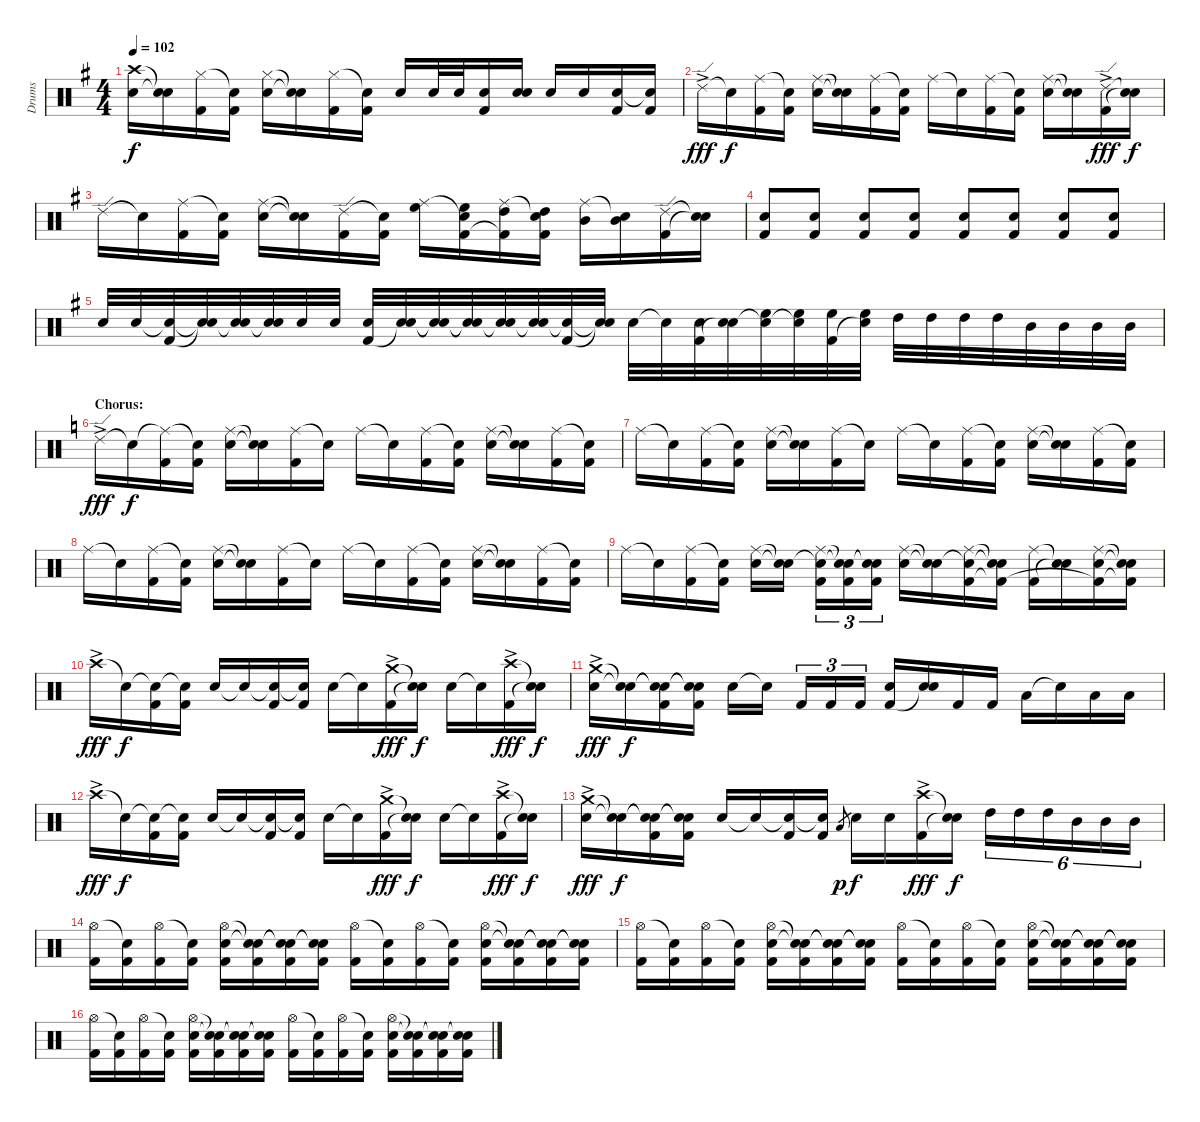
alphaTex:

\track ("Drums" "Drums") {instrument percussion}
\staff {score}
\articulation defaults
\ts (4 4)
\tempo 102
\clef neutral
\ks eminor
("Crash high (hit)" "Snare (hit) 2").16{dy f} ("Snare (hit)"{t} "Snare (hit) 2"{t}).16 ("Hi-Hat (closed)" "Kick (hit) 2").16 ("Snare (hit)"{t} "Kick (hit) 2").16 ("Hi-Hat (closed)" "Snare (hit) 2").16 ("Snare (hit)"{t} "Snare (hit) 2"{t}).16 ("Hi-Hat (closed)" "Kick (hit) 2").16 ("Snare (hit)"{t} "Kick (hit) 2").16 "Snare (hit) 2".16 "Snare (hit) 2".32 "Snare (hit) 2".32 ("Snare (hit) 2" "Kick (hit) 2").16 ("Snare (hit) 2" "Snare (hit) 2").16 "Snare (hit) 2".16 "Snare (hit) 2".16 ("Snare (hit) 2" "Kick (hit) 2").16 ("Snare (hit)"{t} "Kick (hit) 2").16 |
"Ride (edge) 2"{ac}.16{dy fff} "Snare (hit)"{t}.16{dy f} ("Ride (middle)" "Kick (hit) 2").16 ("Snare (hit)"{t} "Kick (hit) 2").16 ("Ride (middle)" "Snare (hit) 2").16 ("Snare (hit)"{t} "Snare (hit)"{t}).16 ("Ride (middle)" "Kick (hit) 2").16 ("Snare (hit)"{t} "Kick (hit) 2").16 "Ride (middle)".16 "Snare (hit)"{t}.16 ("Ride (middle)" "Kick (hit) 2").16 ("Snare (hit)"{t} "Kick (hit) 2").16 ("Ride (middle)" "Snare (hit) 2").16 ("Snare (hit)"{t} "Snare (hit)"{t}).16 ("Ride (edge) 2"{ac} "Kick (hit) 2").16{dy fff} ("Snare (hit)"{t} "Snare (hit)"{t}).16{dy f} |
"Ride (edge) 2".16 "Snare (hit)"{t}.16 ("Ride (middle)" "Kick (hit) 2").16 ("Snare (hit)"{t} "Kick (hit) 2").16 ("Ride (middle)" "Snare (hit) 2").16 ("Snare (hit)"{t} "Snare (hit)"{t}).16 ("Ride (edge) 2" "Kick (hit) 2").16 ("Snare (hit)"{t} "Kick (hit) 2").16 ("Ride (middle)" "High Floor Tom (hit)").16 ("Snare (hit)"{t} "High Floor Tom (hit)" "Kick (hit) 2").16 ("Ride (middle)" "High Tom (hit)" "Kick (hit) 2"{t}).16 ("Snare (hit)"{t} "High Tom (hit)" "Kick (hit) 2").16 ("Ride (middle)" "Mid Tom (hit)").16 ("Snare (hit)"{t} "Mid Tom (hit)").16 ("Ride (edge) 2" "Kick (hit) 2").16 ("Snare (hit)"{t} "Snare (hit)"{t}).16 |
("Snare (hit) 2" "Kick (hit) 2").8 ("Snare (hit) 2" "Kick (hit) 2").8 ("Snare (hit) 2" "Kick (hit) 2").8 ("Snare (hit) 2" "Kick (hit) 2").8 ("Snare (hit) 2" "Kick (hit) 2").8 ("Snare (hit) 2" "Kick (hit) 2").8 ("Snare (hit) 2" "Kick (hit) 2").8 ("Snare (hit) 2" "Kick (hit) 2").8 |
"Snare (hit) 2".32 "Snare (hit) 2".32 ("Snare (hit)"{t} "Kick (hit) 2").32 ("Snare (hit)"{t} "Snare (hit)"{t}).32 ("Snare (hit) 2" "Snare (hit)"{t}).32 ("Snare (hit) 2" "Snare (hit)"{t}).32 "Snare (hit) 2".32 "Snare (hit) 2".32 ("Snare (hit) 2" "Kick (hit) 2").32 ("Snare (hit) 2" "Snare (hit)"{t}).32 ("Snare (hit)"{t} "Snare (hit)"{t}).32 ("Snare (hit)"{t} "Snare (hit)"{t}).32 ("Snare (hit) 2" "Snare (hit)"{t}).32 ("Snare (hit) 2" "Snare (hit)"{t}).32 ("Snare (hit)"{t} "Kick (hit) 2").32 ("Snare (hit)"{t} "Snare (hit)"{t}).32 "Snare (hit) 2".32 "Snare (hit)"{t}.32 ("Snare (hit) 2" "Kick (hit) 2").32 ("Snare (hit) 2" "Snare (hit)"{t}).32 ("High Floor Tom (hit)" "Snare (hit)"{t}).32 ("High Floor Tom (hit)" "Snare (hit)"{t}).32 ("High Floor Tom (hit)" "Kick (hit) 2").32 ("High Floor Tom (hit)" "Snare (hit)"{t}).32 "High Tom (hit)".32 "High Tom (hit)".32 "High Tom (hit)".32 "High Tom (hit)".32 "Mid Tom (hit)".32 "Mid Tom (hit)".32 "Mid Tom (hit)".32 "Mid Tom (hit)".32 |
\section ("" "Chorus:")
\ks c "Ride (edge) 2"{ac}.16{dy fff} "Snare (hit)"{t}.16{dy f}
("Ride (middle)"{t} "Kick (hit) 2").16 ("Snare (hit)"{t} "Kick (hit) 2").16 ("Ride (middle)" "Snare (hit) 2").16 ("Snare (hit)"{t} "Snare (hit)"{t}).16 ("Ride (middle)" "Kick (hit) 2").16 "Snare (hit)"{t}.16 "Ride (middle)".16 "Snare (hit)"{t}.16 ("Ride (middle)" "Kick (hit) 2").16 ("Snare (hit)"{t} "Kick (hit) 2").16 ("Ride (middle)" "Snare (hit) 2").16 ("Snare (hit)"{t} "Snare (hit)"{t}).16 ("Ride (middle)" "Kick (hit) 2").16 ("Snare (hit)"{t} "Kick (hit) 2").16 |
"Ride (middle)".16 "Snare (hit)"{t}.16 ("Ride (middle)" "Kick (hit) 2").16 ("Snare (hit)"{t} "Kick (hit) 2").16 ("Ride (middle)" "Snare (hit) 2").16 ("Snare (hit)"{t} "Snare (hit)"{t}).16 ("Ride (middle)" "Kick (hit) 2").16 "Snare (hit)"{t}.16 "Ride (middle)".16 "Snare (hit)"{t}.16 ("Ride (middle)" "Kick (hit) 2").16 ("Snare (hit)"{t} "Kick (hit) 2").16 ("Ride (middle)" "Snare (hit) 2").16 ("Snare (hit)"{t} "Snare (hit)"{t}).16 ("Ride (middle)" "Kick (hit) 2").16 ("Snare (hit)"{t} "Kick (hit) 2").16 |
"Ride (middle)".16 "Snare (hit)"{t}.16 ("Ride (middle)" "Kick (hit) 2").16 ("Snare (hit)"{t} "Kick (hit) 2").16 ("Ride (middle)" "Snare (hit) 2").16 ("Snare (hit)"{t} "Snare (hit)"{t}).16 ("Ride (middle)" "Kick (hit) 2").16 "Snare (hit)"{t}.16 "Ride (middle)".16 "Snare (hit)"{t}.16 ("Ride (middle)" "Kick (hit) 2").16 ("Snare (hit)"{t} "Kick (hit) 2").16 ("Ride (middle)" "Snare (hit) 2").16 ("Snare (hit)"{t} "Snare (hit)"{t}).16 ("Ride (middle)" "Kick (hit) 2").16 ("Snare (hit)"{t} "Kick (hit) 2").16 |
"Ride (middle)".16 "Snare (hit)"{t}.16 ("Ride (middle)" "Kick (hit) 2").16 ("Snare (hit)"{t} "Kick (hit) 2").16 ("Ride (middle)" "Snare (hit) 2").16 ("Snare (hit)"{t} "Snare (hit)"{t}).16 ("Ride (middle)" "Snare (hit)"{t} "Kick (hit) 2").16{tu (3 2)} ("Snare (hit)"{t} "Snare (hit)"{t} "Kick (hit) 2").16{tu (3 2)} ("Snare (hit)"{t} "Snare (hit)"{t} "Kick (hit) 2").16{tu (3 2)} ("Ride (middle)" "Snare (hit) 2").16 ("Snare (hit)"{t} "Snare (hit)"{t}).16 ("Ride (middle)" "Snare (hit)"{t} "Kick (hit) 2").16 ("Snare (hit)"{t} "Snare (hit)"{t} "Kick (hit) 2"{t}).16 ("Ride (middle)" "Kick (hit) 2").16 ("Snare (hit)"{t} "Snare (hit)"{t}).16 ("Ride (middle)" "Snare (hit) 2" "Kick (hit) 2"{t}).16 ("Snare (hit)"{t} "Snare (hit)"{t} "Kick (hit) 2"{t}).16 |
"Crash high (hit)"{ac}.16{dy fff} "Snare (hit)"{t}.16{dy f} ("Snare (hit)"{t} "Kick (hit) 2").16 ("Snare (hit)"{t} "Kick (hit) 2").16 "Snare (hit) 2".16 "Snare (hit)"{t}.16 ("Snare (hit)"{t} "Kick (hit) 2").16 ("Snare (hit)"{t} "Kick (hit) 2").16 "Snare (hit) 2".16 "Snare (hit)"{t}.16 ("Crash medium (hit)"{ac} "Kick (hit) 2").16{dy fff} ("Snare (hit)"{t} "Snare (hit)"{t}).16{dy f} "Snare (hit) 2".16 "Snare (hit)"{t}.16 ("Crash high (hit)"{ac} "Kick (hit) 2").16{dy fff} ("Snare (hit)"{t} "Snare (hit)"{t}).16{dy f} |
("Crash medium (hit)"{ac} "Snare (hit) 2").16{dy fff} ("Snare (hit)"{t} "Snare (hit)"{t}).16{dy f} ("Snare (hit)"{t} "Snare (hit)"{t} "Kick (hit) 2").16 ("Snare (hit)"{t} "Snare (hit)"{t} "Kick (hit) 2").16 "Snare (hit) 2".16 "Snare (hit)"{t}.16 "Kick (hit) 2".16{tu (3 2)} "Kick (hit) 2".16{tu (3 2)} "Kick (hit) 2".16{tu (3 2)} ("Snare (hit) 2" "Kick (hit) 2").16 ("Snare (hit) 2" "Snare (hit)"{t}).16 "Kick (hit) 2".16 "Kick (hit) 2".16 "Low Tom (hit)".16 "Snare (hit)"{t}.16 "Low Floor Tom (hit)".16 "Low Floor Tom (hit)".16 |
"Crash high (hit)"{ac}.16{dy fff} "Snare (hit)"{t}.16{dy f} ("Snare (hit)"{t} "Kick (hit) 2").16 ("Snare (hit)"{t} "Kick (hit) 2").16 "Snare (hit) 2".16 "Snare (hit)"{t}.16 ("Snare (hit)"{t} "Kick (hit) 2").16 ("Snare (hit)"{t} "Kick (hit) 2").16 "Snare (hit) 2".16 "Snare (hit)"{t}.16 ("Crash medium (hit)"{ac} "Kick (hit) 2").16{dy fff} ("Snare (hit)"{t} "Snare (hit)"{t}).16{dy f} "Snare (hit) 2".16 "Snare (hit)"{t}.16 ("Crash high (hit)"{ac} "Kick (hit) 2").16{dy fff} ("Snare (hit)"{t} "Snare (hit)"{t}).16{dy f} |
("Crash medium (hit)"{ac} "Snare (hit) 2").16{dy fff} ("Snare (hit)"{t} "Snare (hit)"{t}).16{dy f} ("Snare (hit)"{t} "Snare (hit)"{t} "Kick (hit) 2").16 ("Snare (hit)"{t} "Snare (hit)"{t} "Kick (hit) 2").16 "Snare (hit) 2".16 "Snare (hit)"{t}.16 ("Snare (hit)"{t} "Kick (hit) 2").16 ("Snare (hit)"{t} "Kick (hit) 2").16 "Low Tom (hit)"{h}.8{gr dy p} "Snare (hit) 2".16{dy f} "Snare (hit) 2".16 ("Crash high (hit)"{ac} "Kick (hit) 2").16{dy fff} ("Snare (hit)"{t} "Snare (hit)"{t}).16{dy f} "High Tom (hit)".16{tu (6 4)} "High Tom (hit)".16{tu (6 4)} "High Tom (hit)".16{tu (6 4)} "Mid Tom (hit)".16{tu (6 4)} "Mid Tom (hit)".16{tu (6 4)} "Mid Tom (hit)".16{tu (6 4)} |
("Hi-Hat (open)" "Kick (hit) 2").16 ("Snare (hit)"{t} "Kick (hit) 2").16 ("Hi-Hat (open)" "Kick (hit) 2").16 ("Snare (hit)"{t} "Kick (hit) 2").16 ("Hi-Hat (open)" "Snare (hit) 2" "Kick (hit) 2").16 ("Snare (hit)"{t} "Snare (hit)"{t} "Kick (hit) 2").16 ("Snare (hit)"{t} "Snare (hit)"{t} "Kick (hit) 2").16 ("Snare (hit)"{t} "Snare (hit)"{t} "Kick (hit) 2").16 ("Hi-Hat (open)" "Kick (hit) 2").16 ("Snare (hit)"{t} "Kick (hit) 2").16 ("Hi-Hat (open)" "Kick (hit) 2").16 ("Snare (hit)"{t} "Kick (hit) 2").16 ("Hi-Hat (open)" "Snare (hit) 2" "Kick (hit) 2").16 ("Snare (hit)"{t} "Snare (hit)"{t} "Kick (hit) 2").16 ("Snare (hit)"{t} "Snare (hit)"{t} "Kick (hit) 2").16 ("Snare (hit)"{t} "Snare (hit)"{t} "Kick (hit) 2").16 |
("Hi-Hat (open)" "Kick (hit) 2").16 ("Snare (hit)"{t} "Kick (hit) 2").16 ("Hi-Hat (open)" "Kick (hit) 2").16 ("Snare (hit)"{t} "Kick (hit) 2").16 ("Hi-Hat (open)" "Snare (hit) 2" "Kick (hit) 2").16 ("Snare (hit)"{t} "Snare (hit)"{t} "Kick (hit) 2").16 ("Snare (hit)"{t} "Snare (hit)"{t} "Kick (hit) 2").16 ("Snare (hit)"{t} "Snare (hit)"{t} "Kick (hit) 2").16 ("Hi-Hat (open)" "Kick (hit) 2").16 ("Snare (hit)"{t} "Kick (hit) 2").16 ("Hi-Hat (open)" "Kick (hit) 2").16 ("Snare (hit)"{t} "Kick (hit) 2").16 ("Hi-Hat (open)" "Snare (hit) 2" "Kick (hit) 2").16 ("Snare (hit)"{t} "Snare (hit)"{t} "Kick (hit) 2").16 ("Snare (hit)"{t} "Snare (hit)"{t} "Kick (hit) 2").16 ("Snare (hit)"{t} "Snare (hit)"{t} "Kick (hit) 2").16 |
("Hi-Hat (open)" "Kick (hit) 2").16 ("Snare (hit)"{t} "Kick (hit) 2").16 ("Hi-Hat (open)" "Kick (hit) 2").16 ("Snare (hit)"{t} "Kick (hit) 2").16 ("Hi-Hat (open)" "Snare (hit) 2" "Kick (hit) 2").16 ("Snare (hit)"{t} "Snare (hit)"{t} "Kick (hit) 2").16 ("Snare (hit)"{t} "Snare (hit)"{t} "Kick (hit) 2").16 ("Snare (hit)"{t} "Snare (hit)"{t} "Kick (hit) 2").16 ("Hi-Hat (open)" "Kick (hit) 2").16 ("Snare (hit)"{t} "Kick (hit) 2").16 ("Hi-Hat (open)" "Kick (hit) 2").16 ("Snare (hit)"{t} "Kick (hit) 2").16 ("Hi-Hat (open)" "Snare (hit) 2" "Kick (hit) 2").16 ("Snare (hit)"{t} "Snare (hit)"{t} "Kick (hit) 2").16 ("Snare (hit)"{t} "Snare (hit)"{t} "Kick (hit) 2").16 ("Snare (hit)"{t} "Snare (hit)"{t} "Kick (hit) 2").16
